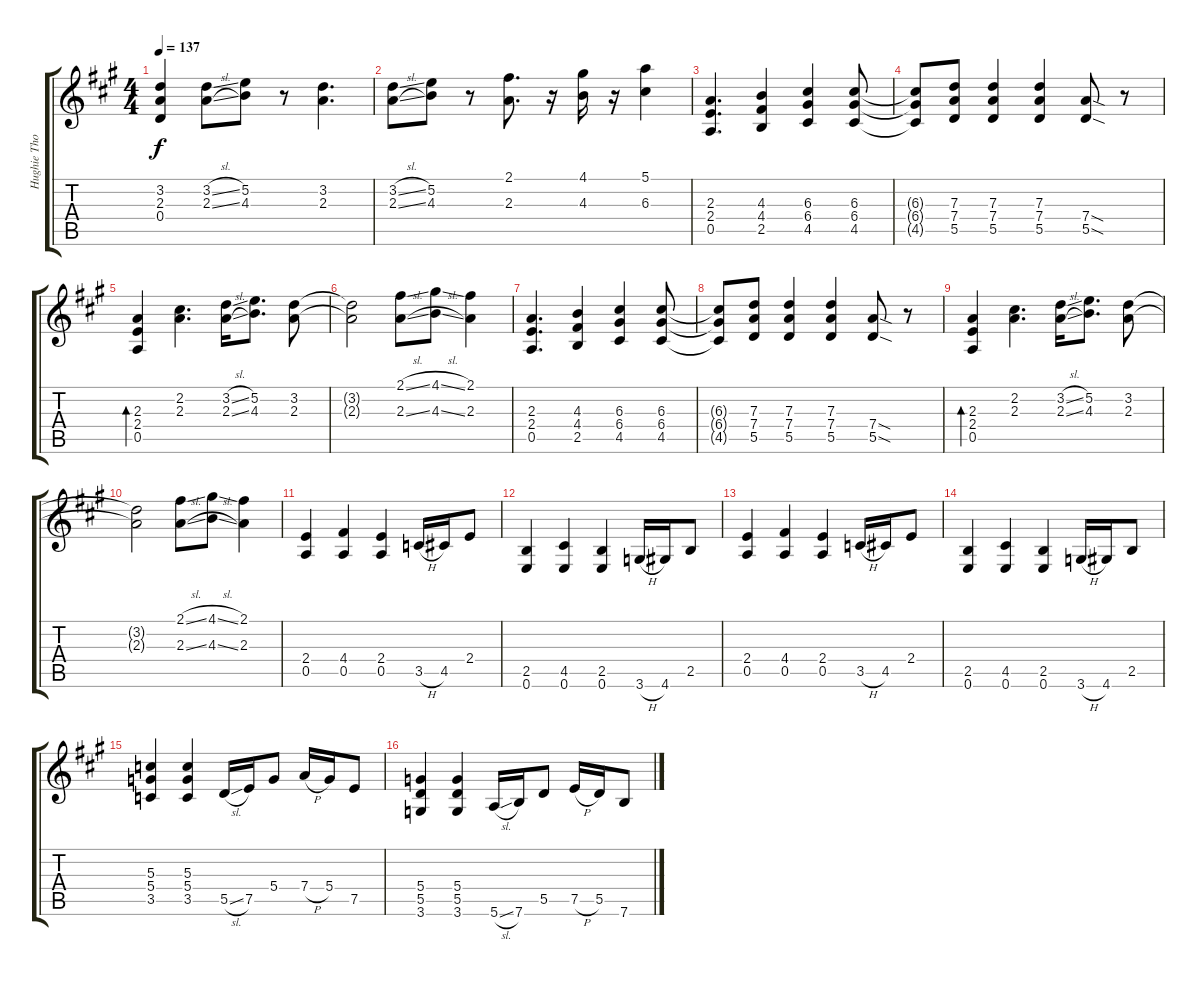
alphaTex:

\track ("Hughie Thomasson Guitar" "Hughie Tho") {instrument overdrivenguitar}
\staff {score tabs}
\tuning (E4 B3 G3 D3 A2 E2) {hide}
\ts (4 4)
\tempo 137
\clef g2
\ks a
(3.2{t} 2.3{t} 0.4{t}).4{dy f} (3.2{sl} 2.3{sl}).8 (5.2 4.3).8 r.8 (3.2 2.3).4{d} |
(3.2{sl} 2.3{sl}).8 (5.2 4.3).8 r.8 (2.1 2.3).8{d} r.16 (4.1 4.3).16 r.16 (5.1 6.3).4 |
(2.3 2.4 0.5).4{d} (4.3 4.4 2.5).4 (6.3 6.4 4.5).4 (6.3 6.4 4.5).8 |
(6.3{t} 6.4{t} 4.5{t}).8 (7.3 7.4 5.5).8 (7.3 7.4 5.5).4 (7.3 7.4 5.5).4 (7.4{sod} 5.5{sod}).8 r.8 |
(2.3 2.4 0.5).4{bd 60} (2.2 2.3).4{d} (3.2{sl} 2.3{sl}).16 (5.2 4.3).8{d} (3.2 2.3).8 |
(3.2{t} 2.3{t}).2 (2.1{sl} 2.3{sl}).8 (4.1{sl} 4.3{sl}).8 (2.1 2.3).4 |
(2.3 2.4 0.5).4{d} (4.3 4.4 2.5).4 (6.3 6.4 4.5).4 (6.3 6.4 4.5).8 |
(6.3{t} 6.4{t} 4.5{t}).8 (7.3 7.4 5.5).8 (7.3 7.4 5.5).4 (7.3 7.4 5.5).4 (7.4{sod} 5.5{sod}).8 r.8 |
(2.3 2.4 0.5).4{bd 60} (2.2 2.3).4{d} (3.2{sl} 2.3{sl}).16 (5.2 4.3).8{d} (3.2 2.3).8 |
(3.2{t} 2.3{t}).2 (2.1{sl} 2.3{sl}).8 (4.1{sl} 4.3{sl}).8 (2.1 2.3).4 |
(2.4 0.5).4 (4.4 0.5).4 (2.4 0.5).4 3.5{h}.16 4.5.16 2.4.8 |
(2.5 0.6).4 (4.5 0.6).4 (2.5 0.6).4 3.6{h}.16 4.6.16 2.5.8 |
(2.4 0.5).4 (4.4 0.5).4 (2.4 0.5).4 3.5{h}.16 4.5.16 2.4.8 |
(2.5 0.6).4 (4.5 0.6).4 (2.5 0.6).4 3.6{h}.16 4.6.16 2.5.8 |
(5.3 5.4 3.5).4 (5.3 5.4 3.5).4 5.5{sl}.16 7.5.16 5.4.8 7.4{h}.16 5.4.16 7.5.8 |
(5.4 5.5 3.6).4 (5.4 5.5 3.6).4 5.6{sl}.16 7.6.16 5.5.8 7.5{h}.16 5.5.16 7.6.8
